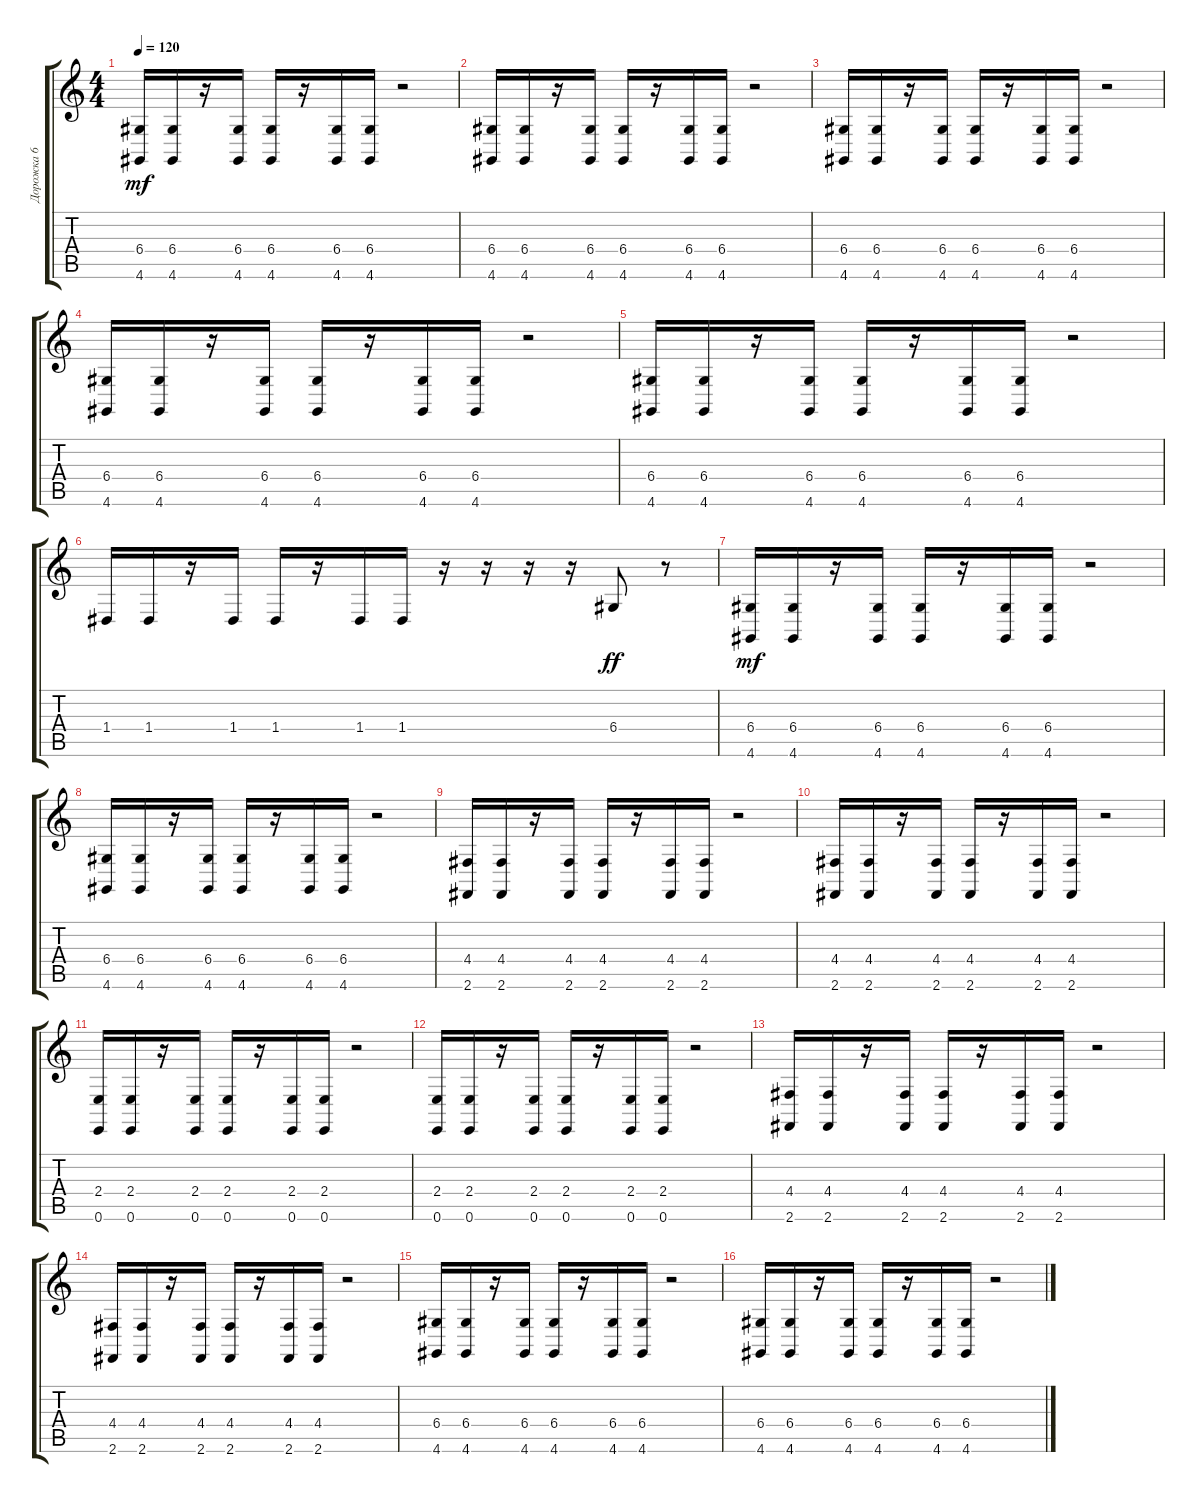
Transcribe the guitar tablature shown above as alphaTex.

\track ("Дорожка 6" "Дорожка 6") {instrument lead2sawtooth}
\staff {score tabs}
\tuning (E4 B3 G3 D3 A2 E2) {hide}
\ts (4 4)
\tempo 120
\clef g2
\ks c
(6.4 4.6).16{dy mf} (6.4 4.6).16 r.16 (6.4 4.6).16 (6.4 4.6).16 r.16 (6.4 4.6).16 (6.4 4.6).16 r.2 |
(6.4 4.6).16 (6.4 4.6).16 r.16 (6.4 4.6).16 (6.4 4.6).16 r.16 (6.4 4.6).16 (6.4 4.6).16 r.2 |
(6.4 4.6).16 (6.4 4.6).16 r.16 (6.4 4.6).16 (6.4 4.6).16 r.16 (6.4 4.6).16 (6.4 4.6).16 r.2 |
(6.4 4.6).16 (6.4 4.6).16 r.16 (6.4 4.6).16 (6.4 4.6).16 r.16 (6.4 4.6).16 (6.4 4.6).16 r.2 |
(6.4 4.6).16 (6.4 4.6).16 r.16 (6.4 4.6).16 (6.4 4.6).16 r.16 (6.4 4.6).16 (6.4 4.6).16 r.2 |
1.4.16 1.4.16 r.16 1.4.16 1.4.16 r.16 1.4.16 1.4.16 r.16 r.16 r.16 r.16 6.4.8{dy ff} r.8 |
(6.4 4.6).16{dy mf} (6.4 4.6).16 r.16 (6.4 4.6).16 (6.4 4.6).16 r.16 (6.4 4.6).16 (6.4 4.6).16 r.2 |
(6.4 4.6).16 (6.4 4.6).16 r.16 (6.4 4.6).16 (6.4 4.6).16 r.16 (6.4 4.6).16 (6.4 4.6).16 r.2 |
(4.4 2.6).16 (4.4 2.6).16 r.16 (4.4 2.6).16 (4.4 2.6).16 r.16 (4.4 2.6).16 (4.4 2.6).16 r.2 |
(4.4 2.6).16 (4.4 2.6).16 r.16 (4.4 2.6).16 (4.4 2.6).16 r.16 (4.4 2.6).16 (4.4 2.6).16 r.2 |
(2.4 0.6).16 (2.4 0.6).16 r.16 (2.4 0.6).16 (2.4 0.6).16 r.16 (2.4 0.6).16 (2.4 0.6).16 r.2 |
(2.4 0.6).16 (2.4 0.6).16 r.16 (2.4 0.6).16 (2.4 0.6).16 r.16 (2.4 0.6).16 (2.4 0.6).16 r.2 |
(4.4 2.6).16 (4.4 2.6).16 r.16 (4.4 2.6).16 (4.4 2.6).16 r.16 (4.4 2.6).16 (4.4 2.6).16 r.2 |
(4.4 2.6).16 (4.4 2.6).16 r.16 (4.4 2.6).16 (4.4 2.6).16 r.16 (4.4 2.6).16 (4.4 2.6).16 r.2 |
(6.4 4.6).16 (6.4 4.6).16 r.16 (6.4 4.6).16 (6.4 4.6).16 r.16 (6.4 4.6).16 (6.4 4.6).16 r.2 |
(6.4 4.6).16 (6.4 4.6).16 r.16 (6.4 4.6).16 (6.4 4.6).16 r.16 (6.4 4.6).16 (6.4 4.6).16 r.2
